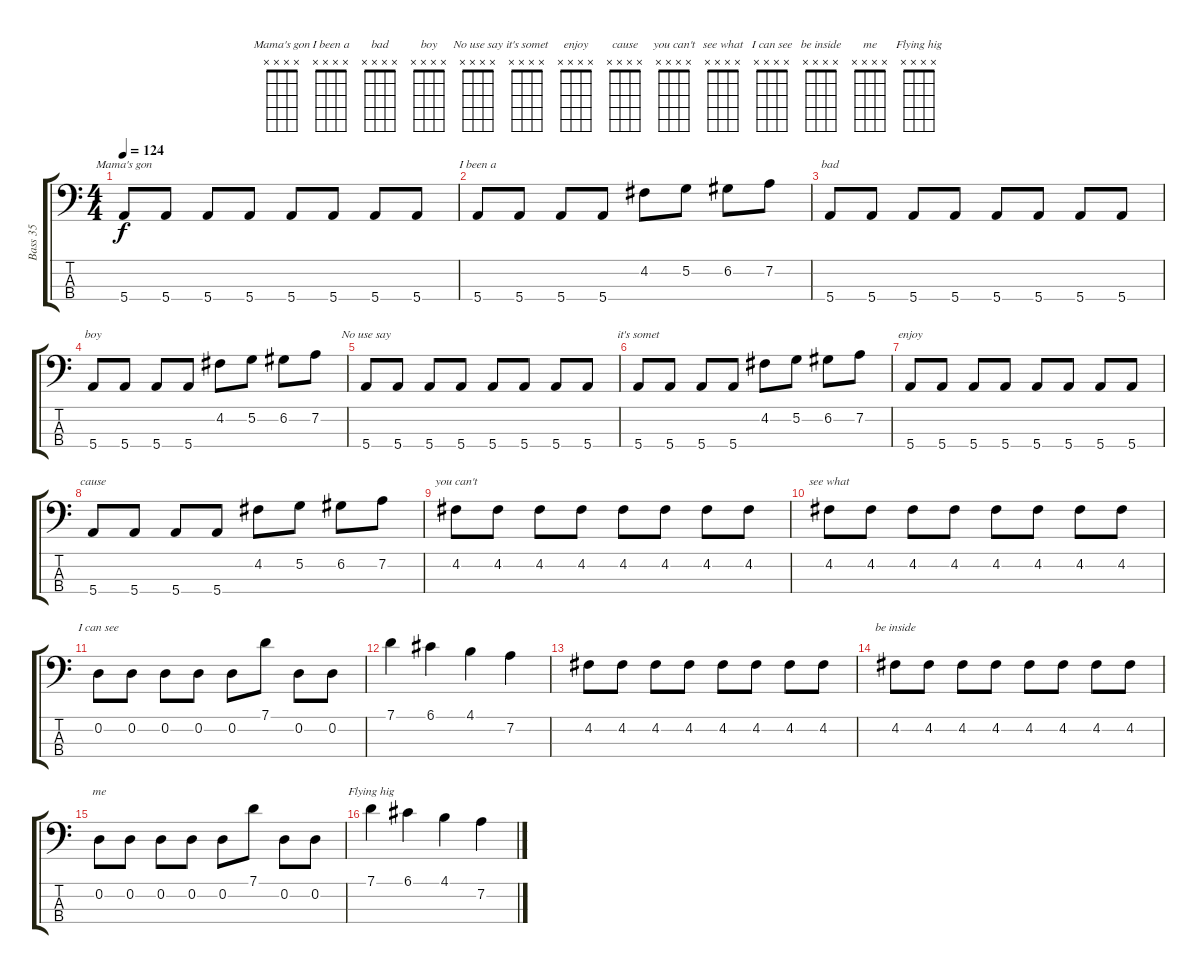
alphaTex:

\track ("Bass 35" "Bass 35") {instrument fretlessbass}
\staff {score tabs}
\tuning (G2 D2 A1 E1) {hide}
\chord ("Mama's gon" x x x x)
\chord ("I been a " x x x x)
\chord ("bad" x x x x)
\chord ("boy" x x x x)
\chord ("No use say" x x x x)
\chord ("it's somet" x x x x)
\chord ("enjoy" x x x x)
\chord ("cause" x x x x)
\chord ("you can't" x x x x)
\chord ("see what" x x x x)
\chord ("I can see " x x x x)
\chord ("be inside " x x x x)
\chord ("me" x x x x)
\chord ("Flying hig" x x x x)
\ts (4 4)
\tempo 124
\clef f4
\ks c
5.4.8{ch "Mama's gon" dy f} 5.4.8 5.4.8 5.4.8 5.4.8 5.4.8 5.4.8 5.4.8 |
5.4.8{ch "I been a "} 5.4.8 5.4.8 5.4.8 4.2.8 5.2.8 6.2.8 7.2.8 |
5.4.8{ch "bad"} 5.4.8 5.4.8 5.4.8 5.4.8 5.4.8 5.4.8 5.4.8 |
5.4.8{ch "boy"} 5.4.8 5.4.8 5.4.8 4.2.8 5.2.8 6.2.8 7.2.8 |
5.4.8{ch "No use say"} 5.4.8 5.4.8 5.4.8 5.4.8 5.4.8 5.4.8 5.4.8 |
5.4.8{ch "it's somet"} 5.4.8 5.4.8 5.4.8 4.2.8 5.2.8 6.2.8 7.2.8 |
5.4.8{ch "enjoy"} 5.4.8 5.4.8 5.4.8 5.4.8 5.4.8 5.4.8 5.4.8 |
5.4.8{ch "cause"} 5.4.8 5.4.8 5.4.8 4.2.8 5.2.8 6.2.8 7.2.8 |
4.2.8{ch "you can't"} 4.2.8 4.2.8 4.2.8 4.2.8 4.2.8 4.2.8 4.2.8 |
4.2.8{ch "see what"} 4.2.8 4.2.8 4.2.8 4.2.8 4.2.8 4.2.8 4.2.8 |
0.2.8{ch "I can see "} 0.2.8 0.2.8 0.2.8 0.2.8 7.1.8 0.2.8 0.2.8 |
7.1.4 6.1.4 4.1.4 7.2.4 |
4.2.8 4.2.8 4.2.8 4.2.8 4.2.8 4.2.8 4.2.8 4.2.8 |
4.2.8{ch "be inside "} 4.2.8 4.2.8 4.2.8 4.2.8 4.2.8 4.2.8 4.2.8 |
0.2.8{ch "me"} 0.2.8 0.2.8 0.2.8 0.2.8 7.1.8 0.2.8 0.2.8 |
7.1.4{ch "Flying hig"} 6.1.4 4.1.4 7.2.4
